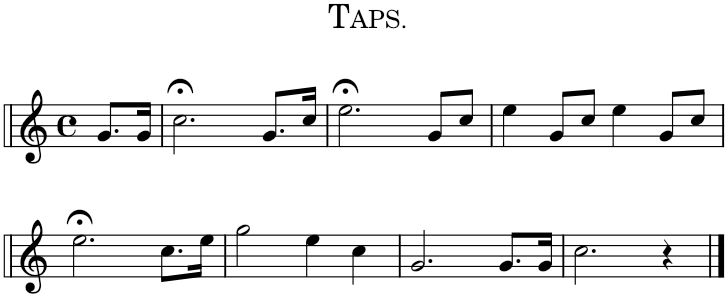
**kern
*part1
*staff1
*I"Bb Trumpet
*I'Bb Tpt.
*clefG2
*Trd1c2
*k[]
*M4/4
*met(c)
=
8.g/L
16g/Jk
=1
2.cc;<\
8.g/L
16cc/Jk
=2
2.ee;<\
8g/L
8cc/J
=3
4ee\
8g/L
8cc/J
4ee\
8g/L
8cc/J
!!LO:LB:g=z
=4
2.ee;<\
8.cc\L
16ee\Jk
=5
2gg\
4ee\
4cc\
=6
2.g/
8.g/L
16g/Jk
=7
2.cc\
4r
==
*-
